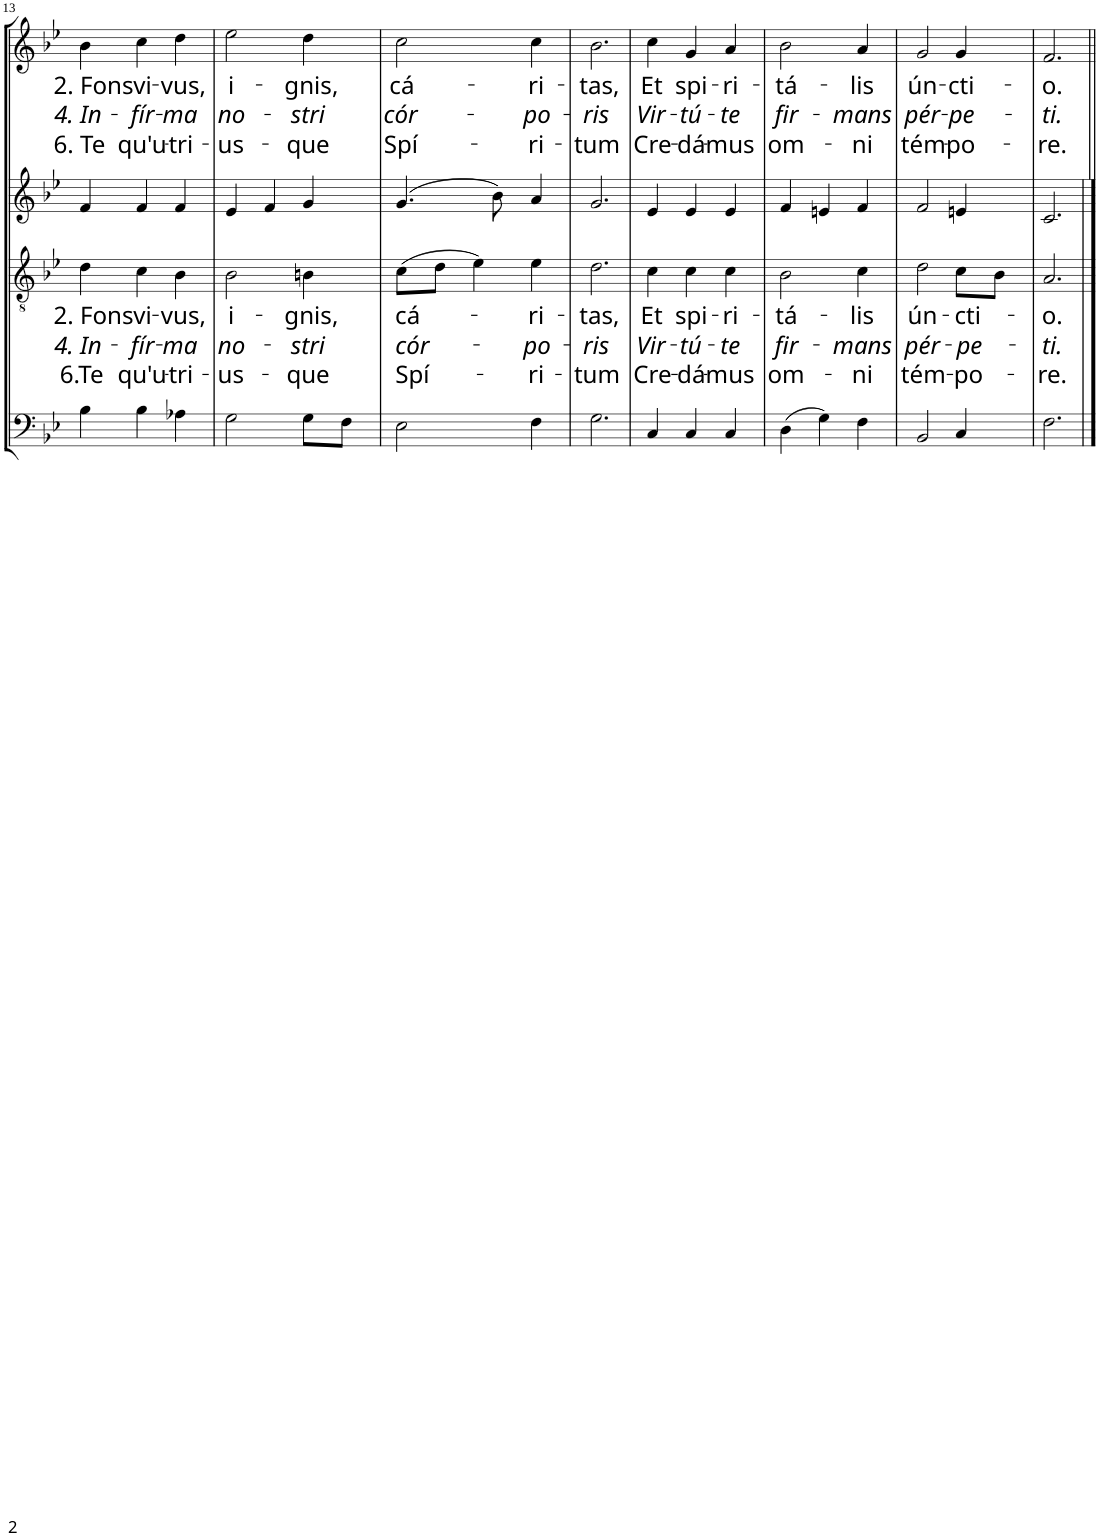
**kern	**kern	**text	**text	**text	**kern	**kern	**text	**text	**text
*part4	*part3	*part3	*part3	*part3	*part2	*part1	*part1	*part1	*part1
*staff4	*staff3	*staff3	*staff3	*staff3	*staff2	*staff1	*staff1	*staff1	*staff1
*I"Basse	*I"Tenor	*	*	*	*I"Alto	*I"Soprano	*	*	*
!!LO:PB:g=z
*clefF4	*clefGv2	*	*	*	*clefG2	*clefG2	*	*	*
*k[b-e-]	*k[b-e-]	*	*	*	*k[b-e-]	*k[b-e-]	*	*	*
*M3/4	*M3/4	*	*	*	*M3/4	*M3/4	*	*	*
=13	=13	=13	=13	=13	=13	=13	=13	=13	=13
!	!	!LO:LY:b	!LO:LY:b	!LO:LY:b	!	!	!LO:LY:b	!LO:LY:b	!LO:LY:b
4B-\	4d\	2. Fons	4. In-	6.Te	4f/	4b-\	2. Fons	4. In-	6. Te
!	!	!LO:LY:b	!LO:LY:b	!LO:LY:b	!	!	!LO:LY:b	!LO:LY:b	!LO:LY:b
4B-\	4c\	vi-	fír-	qu'u-	4f/	4cc\	vi-	fír-	qu'u-
!	!	!LO:LY:b	!LO:LY:b	!LO:LY:b	!	!	!LO:LY:b	!LO:LY:b	!LO:LY:b
4A-X\	4B-\	vus,	ma	tri-	4f/	4dd\	vus,	ma	tri-
=14	=14	=14	=14	=14	=14	=14	=14	=14	=14
!	!	!LO:LY:b	!LO:LY:b	!LO:LY:b	!	!	!LO:LY:b	!LO:LY:b	!LO:LY:b
2G\	2B-\	i-	no-	us-	4e-/	2ee-\	i-	no-	us-
.	.	.	.	.	4f/	.	.	.	.
!	!	!LO:LY:b	!LO:LY:b	!LO:LY:b	!	!	!LO:LY:b	!LO:LY:b	!LO:LY:b
8G\L	4Bn\	gnis,	stri	que	4g/	4dd\	gnis,	stri	que
8F\J	.	.	.	.	.	.	.	.	.
=15	=15	=15	=15	=15	=15	=15	=15	=15	=15
!	!	!LO:LY:b	!LO:LY:b	!LO:LY:b	!	!	!LO:LY:b	!LO:LY:b	!LO:LY:b
2E-\	(8c\L	cá-	cór-	Spí-	(4.g/	2cc\	cá-	cór-	Spí-
.	8d\J	.	.	.	.	.	.	.	.
.	4e-\)	.	.	.	.	.	.	.	.
.	.	.	.	.	8b-\)	.	.	.	.
!	!	!LO:LY:b	!LO:LY:b	!LO:LY:b	!	!	!LO:LY:b	!LO:LY:b	!LO:LY:b
4F\	4e-\	-ri-	po-	ri-	4a/	4cc\	ri-	po-	ri-
=16	=16	=16	=16	=16	=16	=16	=16	=16	=16
!	!	!LO:LY:b	!LO:LY:b	!LO:LY:b	!	!	!LO:LY:b	!LO:LY:b	!LO:LY:b
2.G\	2.d\	tas,	ris	tum	2.g/	2.b-\	tas,	ris	tum
=17	=17	=17	=17	=17	=17	=17	=17	=17	=17
!	!	!LO:LY:b	!LO:LY:b	!LO:LY:b	!	!	!LO:LY:b	!LO:LY:b	!LO:LY:b
4C/	4c\	Et	Vir-	Cre-	4e-/	4cc\	Et	Vir-	Cre-
!	!	!LO:LY:b	!LO:LY:b	!LO:LY:b	!	!	!LO:LY:b	!LO:LY:b	!LO:LY:b
4C/	4c\	spi-	tú-	dá-	4e-/	4g/	spi-	tú-	dá-
!	!	!LO:LY:b	!LO:LY:b	!LO:LY:b	!	!	!LO:LY:b	!LO:LY:b	!LO:LY:b
4C/	4c\	ri-	te	mus	4e-/	4a/	ri-	te	mus
=18	=18	=18	=18	=18	=18	=18	=18	=18	=18
!	!	!LO:LY:b	!LO:LY:b	!LO:LY:b	!	!	!LO:LY:b	!LO:LY:b	!LO:LY:b
(4D\	2B-\	tá-	fir-	om-	4f/	2b-\	tá-	fir-	om-
4G\)	.	.	.	.	4en/	.	.	.	.
!	!	!LO:LY:b	!LO:LY:b	!LO:LY:b	!	!	!LO:LY:b	!LO:LY:b	!LO:LY:b
4F\	4c\	lis	-mans	ni	4f/	4a/	lis	-mans	ni
=19	=19	=19	=19	=19	=19	=19	=19	=19	=19
!	!	!LO:LY:b	!LO:LY:b	!LO:LY:b	!	!	!LO:LY:b	!LO:LY:b	!LO:LY:b
2BB-/	2d\	ún-	pér-	tém-	2f/	2g/	ún-	pér-	tém-
!	!	!LO:LY:b	!LO:LY:b	!LO:LY:b	!	!	!LO:LY:b	!LO:LY:b	!LO:LY:b
4C/	8c\L	cti-	pe-	po-	4en/	4g/	cti-	pe-	po-
.	8B-\J	.	.	.	.	.	.	.	.
=20	=20	=20	=20	=20	=20	=20	=20	=20	=20
!	!	!LO:LY:b	!LO:LY:b	!LO:LY:b	!	!	!LO:LY:b	!LO:LY:b	!LO:LY:b
2.F\	2.A/	o.	ti.	re.	2.c/	2.f/	o.	ti.	re.
=||	=||	=||	=||	=||	=||	=||	=||	=||	=||
*-	*-	*-	*-	*-	*-	*-	*-	*-	*-
